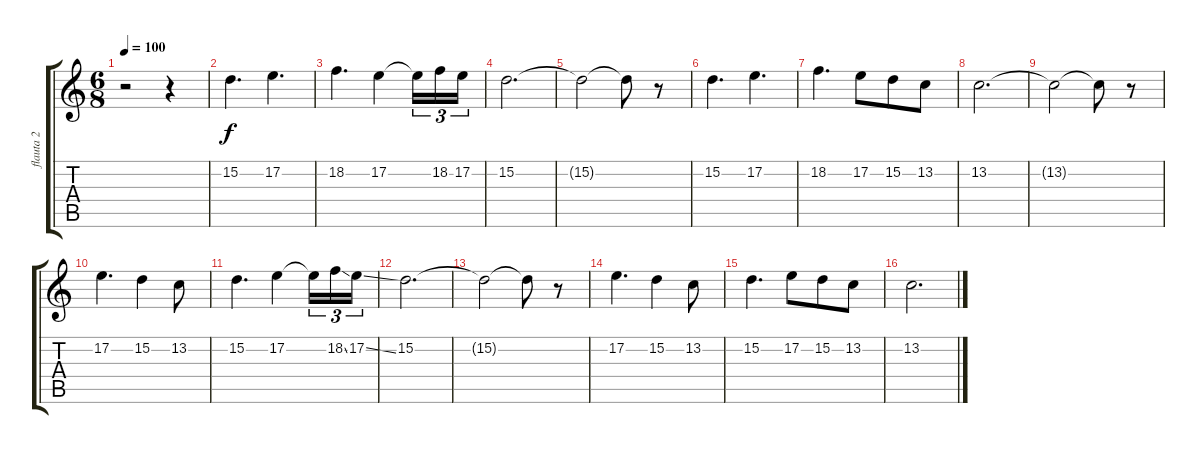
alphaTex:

\track ("flauta 2" "flauta 2") {instrument piccolo}
\staff {score tabs}
\tuning (E4 B3 G3 D3 A2 E2) {hide}
\ts (6 8)
\tempo 100
\clef g2
\ks c
r.2{dy f} r.4 |
15.2.4{d} 17.2.4{d} |
18.2.4{d} 17.2.4 17.2{t}.16{tu (3 2)} 18.2.16{tu (3 2)} 17.2.16{tu (3 2)} |
15.2.2{d} |
15.2{t}.2 15.2{t}.8 r.8 |
15.2.4{d} 17.2.4{d} |
18.2.4{d} 17.2.8 15.2.8 13.2.8 |
13.2.2{d} |
13.2{t}.2 13.2{t}.8 r.8 |
17.2.4{d} 15.2.4 13.2.8 |
15.2.4{d} 17.2.4 17.2{t}.16{tu (3 2)} 18.2{ss}.16{tu (3 2)} 17.2{ss}.16{tu (3 2)} |
15.2.2{d} |
15.2{t}.2 15.2{t}.8 r.8 |
17.2.4{d} 15.2.4 13.2.8 |
15.2.4{d} 17.2.8 15.2.8 13.2.8 |
13.2.2{d}
